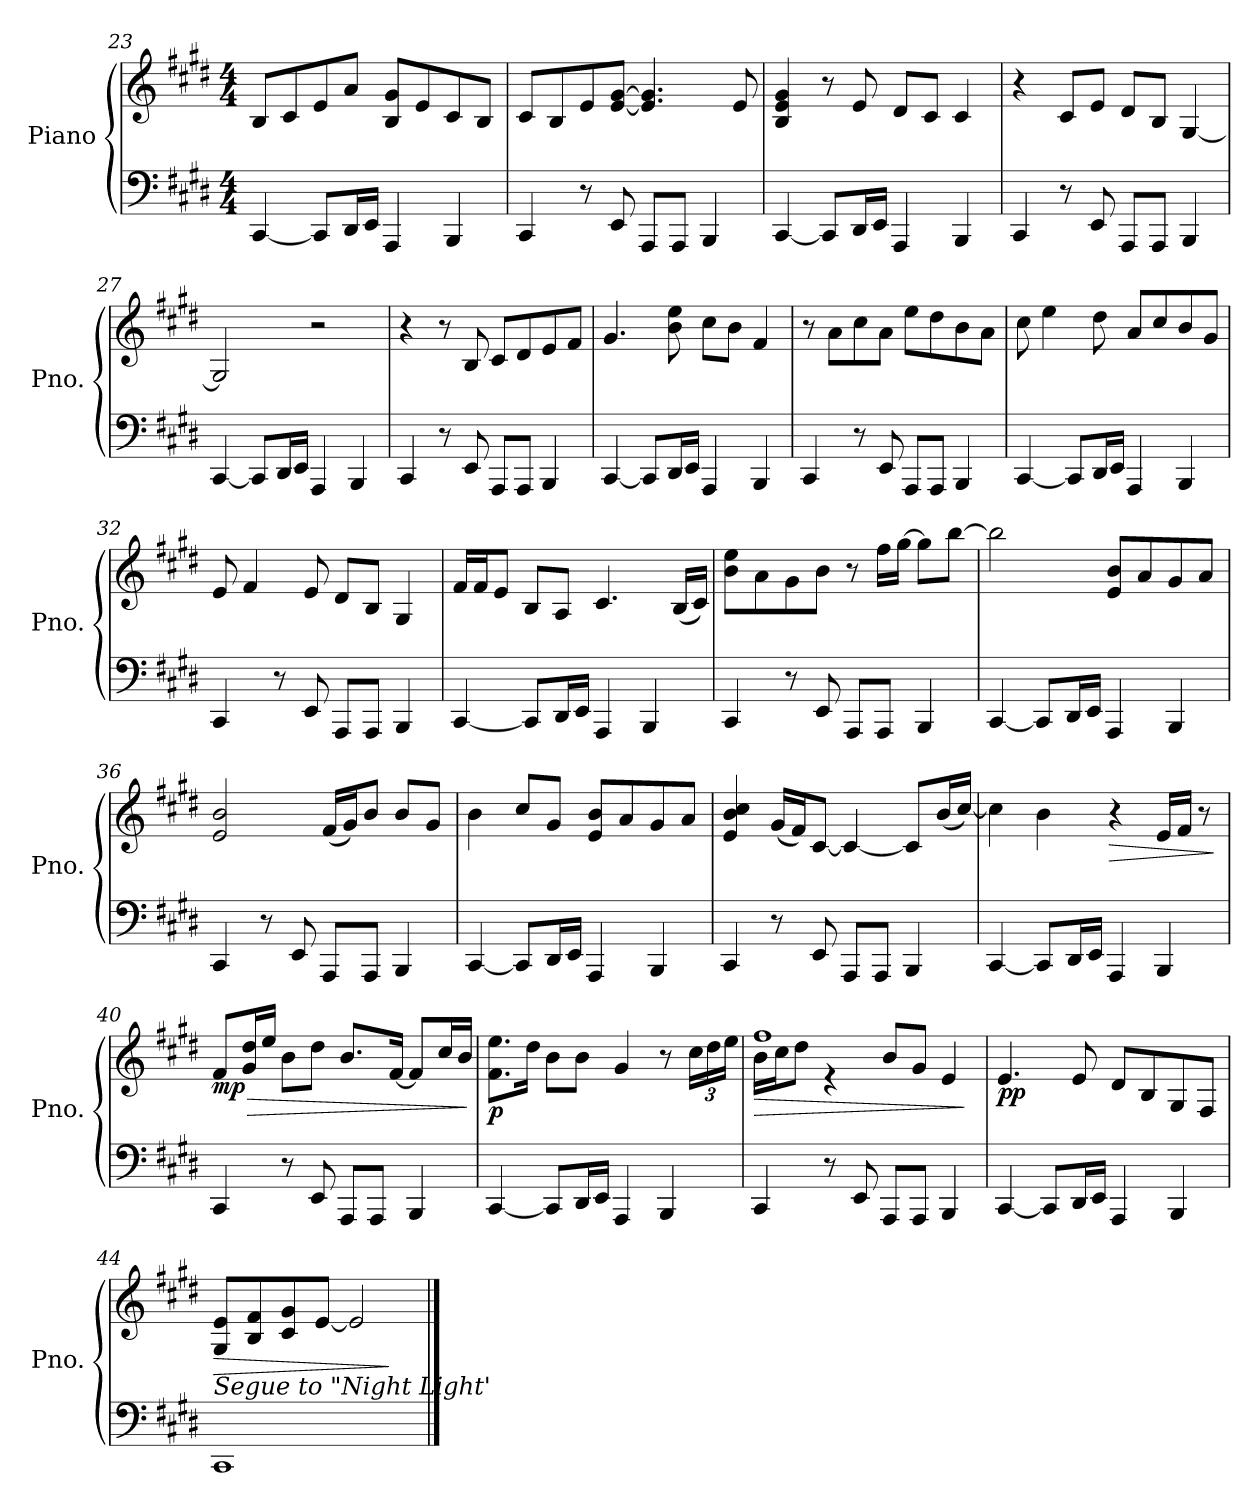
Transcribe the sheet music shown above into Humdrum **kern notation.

**kern	**kern	**dynam
*part1	*part1	*part1
*staff2	*staff1	*staff1/2
*I"Piano	*	*
*I'Pno.	*	*
*clefF4	*clefG2	*
*k[f#c#g#d#]	*k[f#c#g#d#]	*
*M4/4	*M4/4	*
=23	=23	=23
[4CC#/	8B/L	.
.	8c#/	.
8CC#/L]	8e/	.
16DD#/L	8a/J	.
16EE/JJ	.	.
4AAA/	8B/ 8g#/L	.
.	8e/	.
4BBB/	8c#/	.
.	8B/J	.
=24	=24	=24
4CC#/	8c#/L	.
.	8B/	.
8r	8e/	.
8EE/	[8e/ [8g#/J	.
8AAA/L	4.e/] 4.g#/]	.
8AAA/J	.	.
4BBB/	.	.
.	8e/	.
!!LO:LB:g=z
=25	=25	=25
[4CC#/	4B/ 4e/ 4g#/	.
8CC#/L]	8r	.
16DD#/L	8e/	.
16EE/JJ	.	.
4AAA/	8d#/L	.
.	8c#/J	.
4BBB/	4c#/	.
=26	=26	=26
4CC#/	4r	.
8r	8c#/L	.
8EE/	8e/J	.
8AAA/L	8d#/L	.
8AAA/J	8B/J	.
4BBB/	[4G#/	.
=27	=27	=27
[4CC#/	2G#/]	.
8CC#/L]	.	.
16DD#/L	.	.
16EE/JJ	.	.
4AAA/	2r	.
4BBB/	.	.
!!LO:LB:g=z
=28	=28	=28
4CC#/	4r	.
8r	8r	.
8EE/	8B/	.
8AAA/L	8c#/L	.
8AAA/J	8d#/	.
4BBB/	8e/	.
.	8f#/J	.
=29	=29	=29
[4CC#/	4.g#/	.
8CC#/L]	.	.
16DD#/L	8b\ 8ee\	.
16EE/JJ	.	.
4AAA/	8cc#\L	.
.	8b\J	.
4BBB/	4f#/	.
=30	=30	=30
4CC#/	8r	.
.	8a\L	.
8r	8cc#\	.
8EE/	8a\J	.
8AAA/L	8ee\L	.
8AAA/J	8dd#\	.
4BBB/	8b\	.
.	8a\J	.
!!LO:PB:g=z
=31	=31	=31
[4CC#/	8cc#\	.
.	4ee\	.
8CC#/L]	.	.
16DD#/L	8dd#\	.
16EE/JJ	.	.
4AAA/	8a/L	.
.	8cc#/	.
4BBB/	8b/	.
.	8g#/J	.
=32	=32	=32
4CC#/	8e/	.
.	4f#/	.
8r	.	.
8EE/	8e/	.
8AAA/L	8d#/L	.
8AAA/J	8B/J	.
4BBB/	4G#/	.
=33	=33	=33
[4CC#/	16f#/LL	.
.	16f#/J	.
.	8e/J	.
8CC#/L]	8B/L	.
16DD#/L	8A/J	.
16EE/JJ	.	.
4AAA/	4.c#/	.
4BBB/	.	.
.	(<16B/LL	.
.	16c#/JJ)	.
!!LO:LB:g=z
=34	=34	=34
4CC#/	8b\ 8ee\L	.
.	8a\	.
8r	8g#\	.
8EE/	8b\J	.
8AAA/L	8r	.
8AAA/J	16ff#\LL	.
.	[16gg#\JJ	.
4BBB/	8gg#\L]	.
.	[8bb\J	.
=35	=35	=35
[4CC#/	2bb\]	.
8CC#/L]	.	.
16DD#/L	.	.
16EE/JJ	.	.
4AAA/	8e/ 8b/L	.
.	8a/	.
4BBB/	8g#/	.
.	8a/J	.
=36	=36	=36
4CC#/	2e/ 2b/	.
8r	.	.
8EE/	.	.
8AAA/L	(<16f#/LL	.
.	16g#/J)	.
8AAA/J	8b/J	.
4BBB/	8b/L	.
.	8g#/J	.
!!LO:LB:g=z
=37	=37	=37
[4CC#/	4b\	.
8CC#/L]	8cc#/L	.
16DD#/L	8g#/J	.
16EE/JJ	.	.
4AAA/	8e/ 8b/L	.
.	8a/	.
4BBB/	8g#/	.
.	8a/J	.
=38	=38	=38
4CC#/	4e/ 4b/ 4cc#/	.
8r	(<16g#/LL	.
.	16f#/J)	.
8EE/	[8c#/J	.
8AAA/L	4c#/_	.
8AAA/J	.	.
4BBB/	8c#/L]	.
.	(<16b/L	.
.	[16cc#/JJ)	.
=39	=39	=39
[4CC#/	4cc#\]	.
8CC#/L]	4b\	.
16DD#/L	.	.
16EE/JJ	.	.
!	!	!LO:HP:b
4AAA/	4r	>
4BBB/	16e/LL	.
.	16f#/JJ	.
.	8r	.
.	.	]
!!LO:LB:g=z
=40	=40	=40
!	!	!LO:HP:b
!	!	!LO:DY:n=1:b
4CC#/	8f#/L	> mp
.	16g#/ 16dd#/L	.
.	16ee/JJ	.
8r	8b\L	.
8EE/	8dd#\J	.
8AAA/L	8.b/L	.
8AAA/J	.	.
.	[16f#/Jk	.
4BBB/	8f#/L]	.
.	16cc#/L	.
.	16b/JJ	.
.	.	]
=41	=41	=41
!	!	!LO:DY:b
[4CC#/	8.f#\ 8.ee\L	p
.	16dd#\Jk	.
8CC#/L]	8b\L	.
16DD#/L	8b\J	.
16EE/JJ	.	.
4AAA/	4g#/	.
4BBB/	8r	.
*	*Xbrackettup	*
.	24cc#\LL	.
.	24dd#\	.
.	24ee\JJ	.
=42	=42	=42
!	!	!LO:HP:b
*	*^	*
4CC#/	16b\LL	1ff#	>
.	16cc#\J	.	.
.	8dd#\J	.	.
8r	4re	.	.
8EE/	.	.	.
8AAA/L	8b/L	.	.
8AAA/J	8g#/J	.	.
4BBB/	4e/	.	.
*	*v	*v	*
.	.	]
!!LO:LB:g=z
=43	=43	=43
!	!	!LO:DY:b
[4CC#/	4.e/	pp
8CC#/L]	.	.
16DD#/L	8e/	.
16EE/JJ	.	.
4AAA/	8d#/L	.
.	8B/	.
4BBB/	8G#/	.
.	8F#/J	.
=44	=44	=44
!	!LO:TX:b:i:t=Segue to "Night Light'	!
!	!	!LO:HP:b
1CC#	8G#/ 8e/L	>
.	8B/ 8f#/	.
.	8c#/ 8g#/	.
.	[8e/J	.
.	2e/]	.
.	.	]
==	==	==
*-	*-	*-
